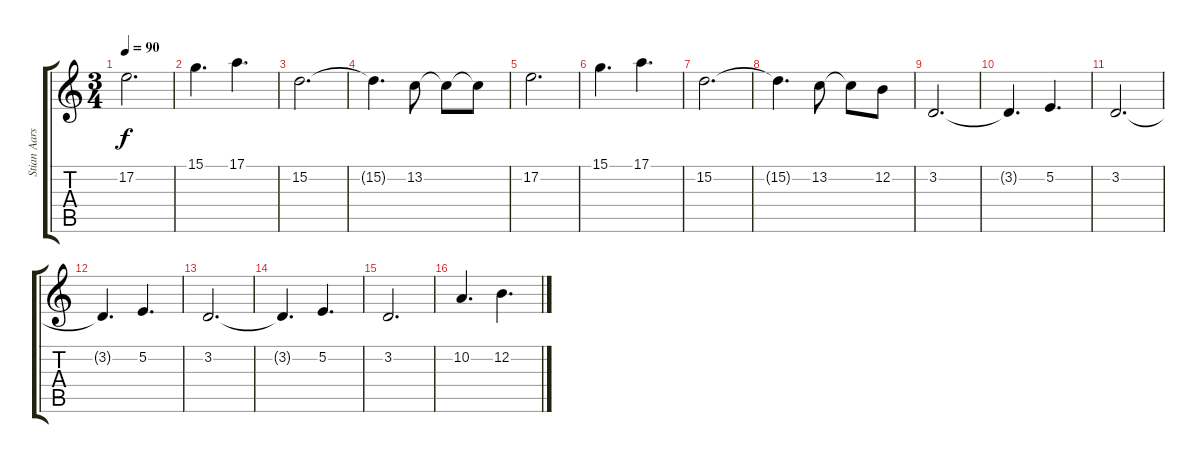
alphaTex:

\track ("Stian Aarstad" "Stian Aars") {instrument pad2warm}
\staff {score tabs}
\tuning (E4 B3 G3 D3 A2 E2) {hide}
\ts (3 4)
\tempo 90
\clef g2
\ks c
17.2.2{d dy f} |
15.1.4{d} 17.1.4{d} |
15.2.2{d} |
15.2{t}.4{d} 13.2.8 13.2{t}.8 13.2{t}.8 |
17.2.2{d} |
15.1.4{d} 17.1.4{d} |
15.2.2{d} |
15.2{t}.4{d} 13.2.8 13.2{t}.8 12.2.8 |
3.2.2{d} |
3.2{t}.4{d} 5.2.4{d} |
3.2.2{d} |
3.2{t}.4{d} 5.2.4{d} |
3.2.2{d} |
3.2{t}.4{d} 5.2.4{d} |
3.2.2{d} |
10.2.4{d} 12.2.4{d}
